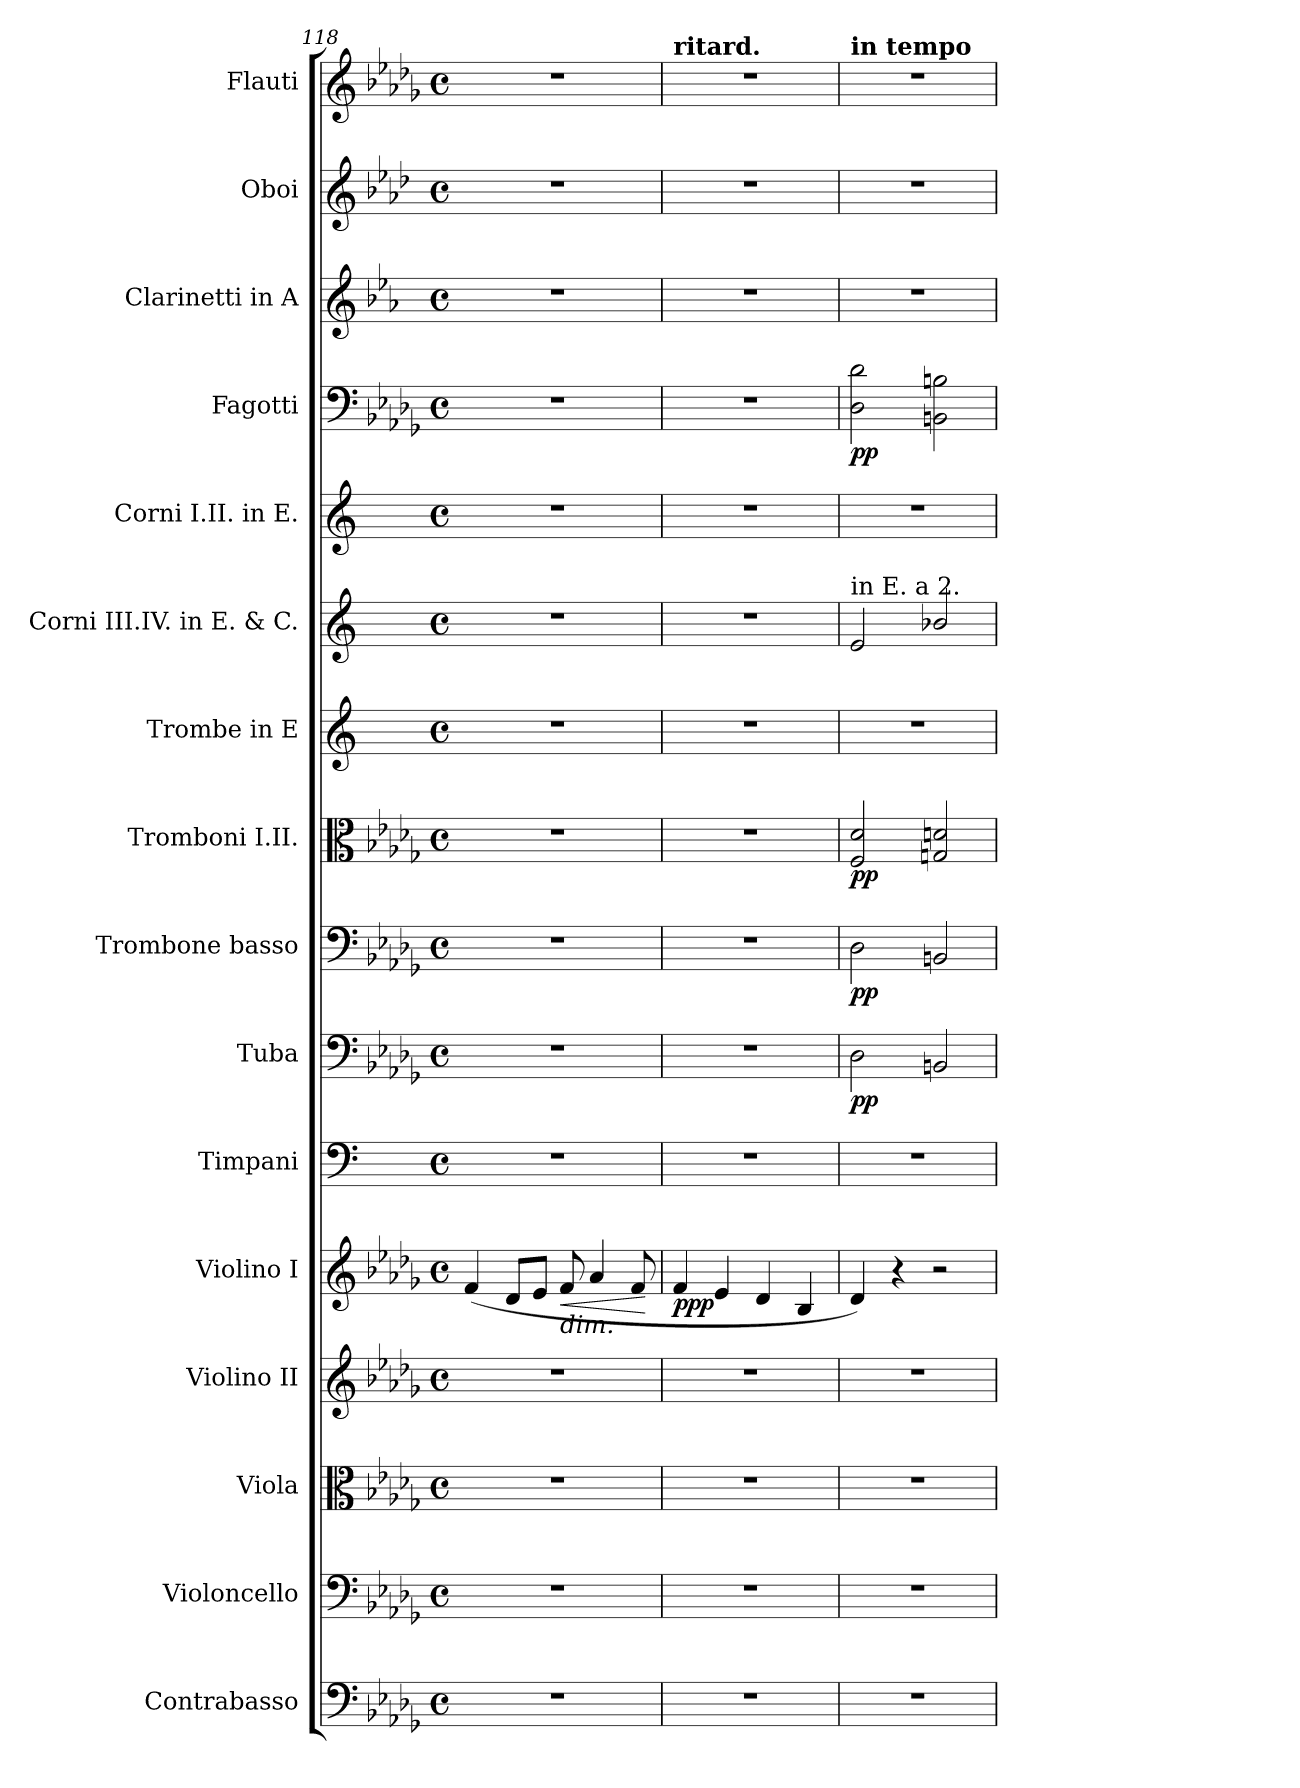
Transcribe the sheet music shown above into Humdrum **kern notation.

**kern	**kern	**kern	**kern	**kern	**dynam	**kern	**kern	**dynam	**kern	**dynam	**kern	**dynam	**kern	**kern	**kern	**kern	**dynam	**kern	**kern	**kern
*part16	*part15	*part14	*part13	*part12	*part12	*part11	*part10	*part10	*part9	*part9	*part8	*part8	*part7	*part6	*part5	*part4	*part4	*part3	*part2	*part1
*staff16	*staff15	*staff14	*staff13	*staff12	*staff12	*staff11	*staff10	*staff10	*staff9	*staff9	*staff8	*staff8	*staff7	*staff6	*staff5	*staff4	*staff4	*staff3	*staff2	*staff1
*I"Contrabasso	*I"Violoncello	*I"Viola	*I"Violino II	*I"Violino I	*	*I"Timpani	*I"Tuba	*	*I"Trombone basso	*	*I"Tromboni I.II.	*	*I"Trombe in E	*I"Corni III.IV. in E. &amp; C.	*I"Corni I.II. in E.	*I"Fagotti	*	*I"Clarinetti in A	*I"Oboi	*I"Flauti
*I'Cb.	*I'Vc.	*I'Vla.	*I'Vln. II	*I'Vln. I	*	*I'Timp.	*I'Tba.	*	*I'Trne B.	*	*I'Trbi.	*	*I'Trbe	*I'Cor. III.IV.	*I'Cor. I.II	*I'Fg.	*	*I'Cl.	*I'Ob.	*I'Fl.
!!LO:LB:g=z
*clefF4	*clefF4	*clefC3	*clefG2	*clefG2	*	*clefF4	*clefF4	*	*clefF4	*	*clefC3	*	*clefG2	*clefG2	*clefG2	*clefF4	*	*clefG2	*clefG2	*clefG2
*ITrd7c12	*	*	*	*	*	*	*	*	*	*	*	*	*ITrd-2c-4	*ITrd7c12	*ITrd5c8	*	*	*ITrd2c3	*	*
*k[b-e-a-d-g-]	*k[b-e-a-d-g-]	*k[b-e-a-d-g-]	*k[b-e-a-d-g-]	*k[b-e-a-d-g-]	*	*k[]	*k[b-e-a-d-g-]	*	*k[b-e-a-d-g-]	*	*k[b-e-a-d-g-]	*	*k[f#c#g#d#]	*k[]	*k[f#c#g#d#]	*k[b-e-a-d-g-]	*	*k[]	*k[b-e-a-d-]	*k[b-e-a-d-g-]
*M4/4	*M4/4	*M4/4	*M4/4	*M4/4	*	*M4/4	*M4/4	*	*M4/4	*	*M4/4	*	*M4/4	*M4/4	*M4/4	*M4/4	*	*M4/4	*M4/4	*M4/4
*met(c)	*met(c)	*met(c)	*met(c)	*met(c)	*	*met(c)	*met(c)	*	*met(c)	*	*met(c)	*	*met(c)	*met(c)	*met(c)	*met(c)	*	*met(c)	*met(c)	*met(c)
=118	=118	=118	=118	=118	=118	=118	=118	=118	=118	=118	=118	=118	=118	=118	=118	=118	=118	=118	=118	=118
1r	1r	1r	1r	(>4f/	.	1r	1r	.	1r	.	1r	.	1r	1r	1r	1r	.	1r	1r	1r
.	.	.	.	8d-/L	.	.	.	.	.	.	.	.	.	.	.	.	.	.	.	.
.	.	.	.	8e-/J	.	.	.	.	.	.	.	.	.	.	.	.	.	.	.	.
!	!	!	!	!LO:TX:b:i:t=dim.	!	!	!	!	!	!	!	!	!	!	!	!	!	!	!	!
!	!	!	!	!	!LO:HP:b	!	!	!	!	!	!	!	!	!	!	!	!	!	!	!
.	.	.	.	8f/	<	.	.	.	.	.	.	.	.	.	.	.	.	.	.	.
.	.	.	.	4a-/	.	.	.	.	.	.	.	.	.	.	.	.	.	.	.	.
.	.	.	.	8f/	.	.	.	.	.	.	.	.	.	.	.	.	.	.	.	.
.	.	.	.	.	[	.	.	.	.	.	.	.	.	.	.	.	.	.	.	.
=119	=119	=119	=119	=119	=119	=119	=119	=119	=119	=119	=119	=119	=119	=119	=119	=119	=119	=119	=119	=119
!	!	!	!	!	!	!	!	!	!	!	!	!	!	!	!	!	!	!	!	!LO:TX:a:B:t=ritard.
!	!	!	!	!	!LO:DY:b	!	!	!	!	!	!	!	!	!	!	!	!	!	!	!
1r	1r	1r	1r	4f/	ppp	1r	1r	.	1r	.	1r	.	1r	1r	1r	1r	.	1r	1r	1r
.	.	.	.	4e-/	.	.	.	.	.	.	.	.	.	.	.	.	.	.	.	.
.	.	.	.	4d-/	.	.	.	.	.	.	.	.	.	.	.	.	.	.	.	.
.	.	.	.	4B-/	.	.	.	.	.	.	.	.	.	.	.	.	.	.	.	.
=120	=120	=120	=120	=120	=120	=120	=120	=120	=120	=120	=120	=120	=120	=120	=120	=120	=120	=120	=120	=120
!	!	!	!	!	!	!	!	!	!	!	!	!	!	!	!	!	!	!	!	!LO:TX:a:B:t=in tempo
!	!	!	!	!	!	!	!	!	!	!	!	!	!	!LO:TX:a:t=in E. a 2.	!	!	!	!	!	!
!	!	!	!	!	!	!	!	!LO:DY:b	!	!LO:DY:b	!	!LO:DY:b	!	!	!	!	!LO:DY:b	!	!	!
1r	1r	1r	1r	4d-/)	.	1r	2D-\	pp	2D-\	pp	2F/ 2d-/	pp	1r	2E/	1r	2D-\ 2d-\	pp	1r	1r	1r
.	.	.	.	4r	.	.	.	.	.	.	.	.	.	.	.	.	.	.	.	.
.	.	.	.	2r	.	.	2BBn/	.	2BBn/	.	2Gn/ 2dn/	.	.	2B-X/	.	2BBn\ 2Bn\	.	.	.	.
=	=	=	=	=	=	=	=	=	=	=	=	=	=	=	=	=	=	=	=	=
*-	*-	*-	*-	*-	*-	*-	*-	*-	*-	*-	*-	*-	*-	*-	*-	*-	*-	*-	*-	*-
